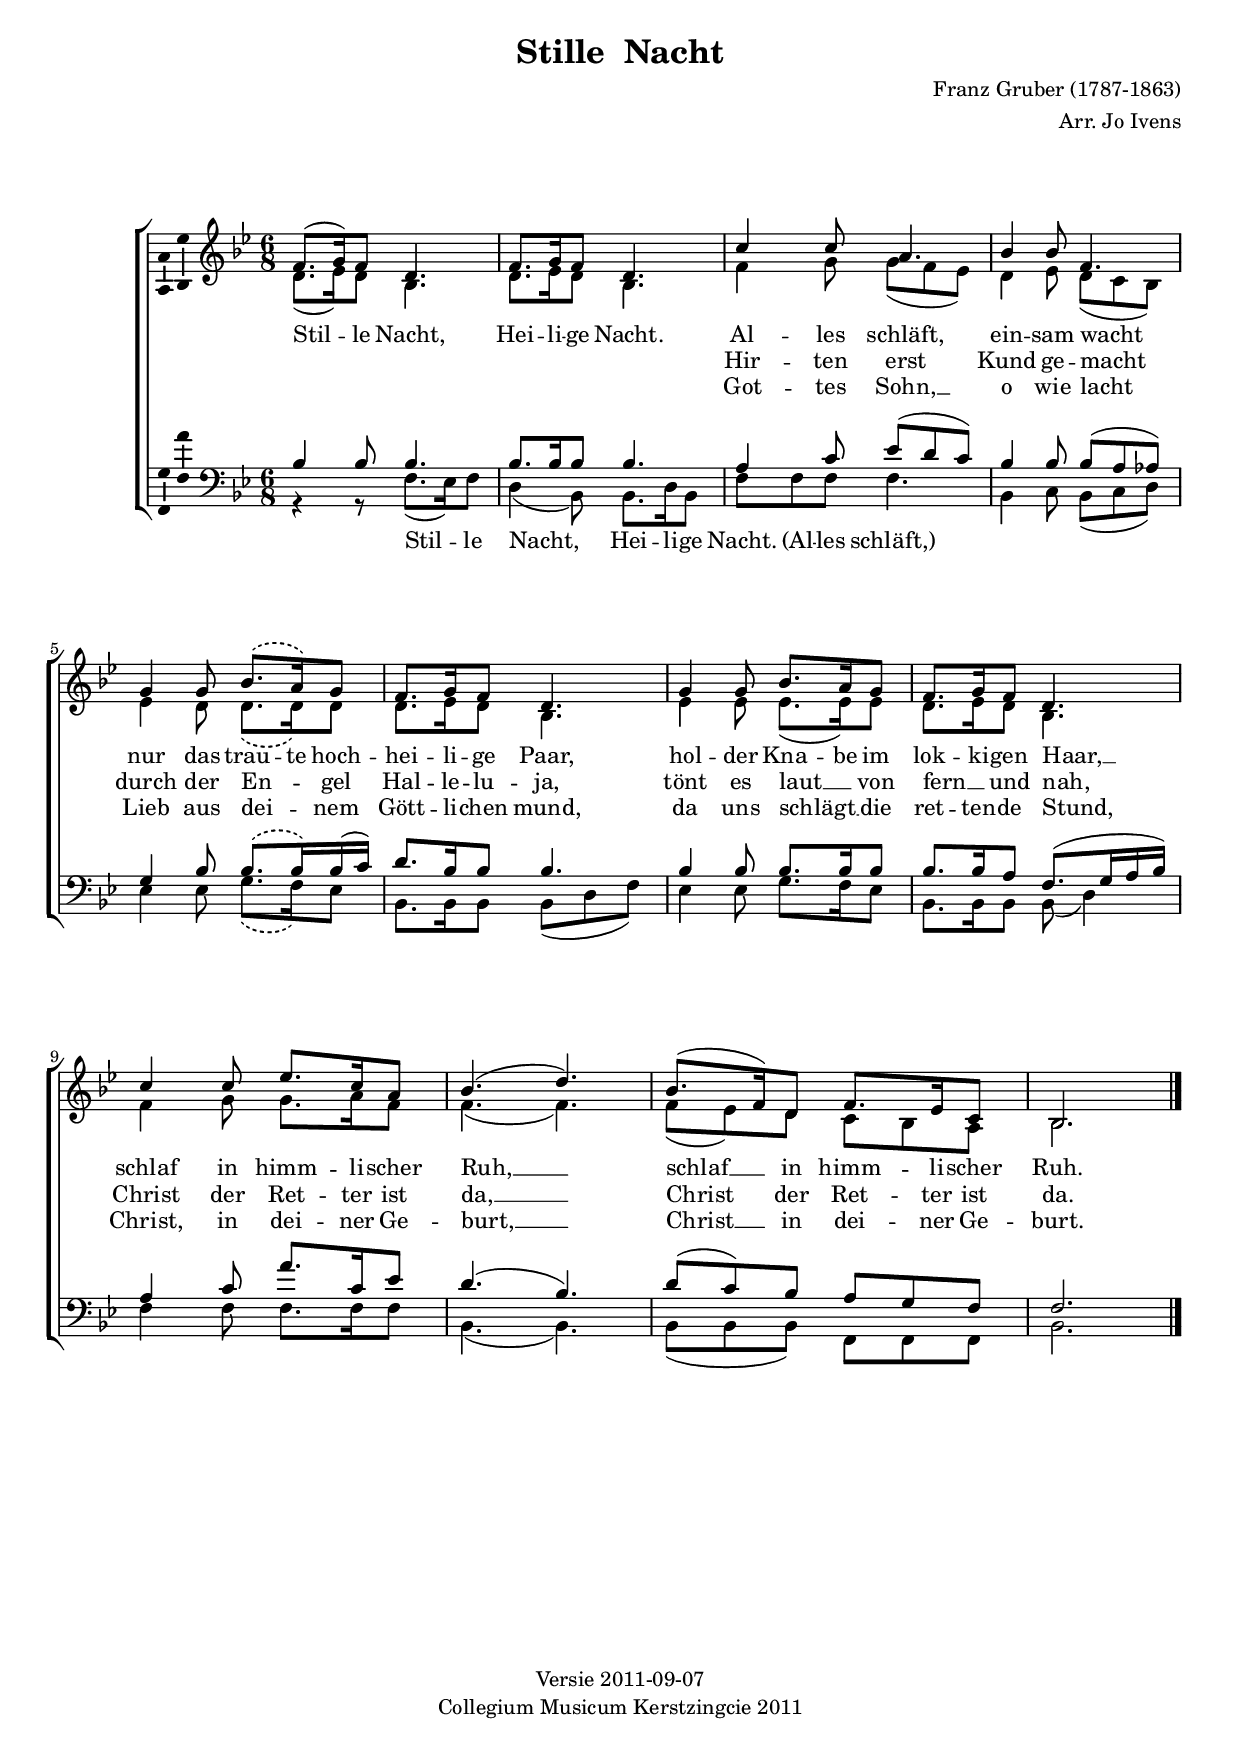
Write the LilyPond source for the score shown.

\version "2.12.3"
\version "2.12.3"

\header {
  title = "Stille  Nacht"
  composer = "Franz Gruber (1787-1863)"
  arranger = "Arr. Jo Ivens"
}

soprano = { 
  \time 6/8 
  \key bes \major 
  f'8.( g'16) f'8 d'4. | 
  f'8. g'16 f'8 d'4. |   
  c''4 c''8 a'4. |       
  bes'4 bes'8 f'4. |     \break

  % Abuse phrasing slur: it doesn't affect lyrics
  \phrasingSlurDashed
  g'4 g'8 bes'8.\( a'16\) g'8 |
  f'8. g'16 f'8 d'4. |
  g'4 g'8 bes'8. a'16 g'8 |
  f'8. g'16 f'8 d'4. |

  c''4 c''8 ees''8. c''16 a'8 |
  bes'4.( d''4.) |
  bes'8.( f'16) d'8 f'8. ees'16 c'8 |
  bes2. |
  \bar "|."
}

alto = {
  \key bes \major
  d'8.( ees'16) d'8 bes4. |
  d'8. ees'16 d'8 bes4. |
  f'4 g'8 g'8( f'8 ees'8) |
  d'4 ees'8 d'8( c'8 bes8) |
          
  % Abuse phrasing slur: it doesn't affect lyrics
  \phrasingSlurDashed
  ees'4 d'8 d'8.\( d'16\) d'8 |
  d'8. ees'16 d'8 bes4. |
  ees'4 ees'8 ees'8.( ees'16) ees'8 |
  d'8. ees'16 d'8 bes4. |

  f'4 g'8 g'8. a'16 f'8 |
  f'4.( f'4.) |
  f'8( ees'8) d'8 c'8 bes8 a8 |
  bes2. |
  \bar "|."
}

dynamics = {
  s8.\p s16 s2 
  s8.\pp s16 s2 
  s4\p s2 
  s4\pp s2

  s2. 
  s8. s16\> s8\! s4.
  s4 s8 s8.\< s16 s8\!
  s8 s8\> s8\! s4.

  s2. 
  s4.\< s4.\! 
  s8.\> s16 s8 s8 s8 s8\!
  s2.
}

tenor = {
  \key bes \major 
  \clef "treble_8"
  bes4 bes8 bes4. |
  bes8. bes16 bes8 bes4. |
  a4 c'8 ees'8( d'8 c'8) |
  bes4 bes8 bes8( a8 as8) |

  % Abuse phrasing slur: it doesn't affect lyrics
  \phrasingSlurDashed
  g4 bes8 bes8.\( bes16\) bes16( c'16) |
  d'8. bes16 bes8 bes4. |
  bes4 bes8 bes8. bes16 bes8 |
  bes8. bes16 a8 f8.( g16 a16 bes16) |

  a4 c'8 a'8. c'16 ees'8 |
  d'4.( bes4.) |
  d'8( c'8) bes8 a8 g8 f8 |
  f2. |
  \bar "|."
}

bass = {
  \key bes \major 
  \clef bass
  r4 r8 f8.( ees16) f8 |
  d4( bes,8) bes,8. d16 bes,8 |
  f8 f8 f8 f4. |
  bes,4 c8 bes,8( c8 d8) |

  % Abuse phrasing slur: it doesn't affect lyrics
  \phrasingSlurDashed
  ees4 ees8 g8.\( f16\) ees8 |
  bes,8. bes,16 bes,8 bes,8( d8 f8) |
  ees4 ees8 g8. f16 ees8 |
  bes,8. bes,16 bes,8 bes,8( d4) |

  f4 f8 f8. f16 f8 |
  bes,4. ( bes,4. ) |
  bes,8( bes,8 bes,8) f,8 f,8 f,8 |
  bes,2. |
  \bar "|."
}

verseOne = \lyricmode {
  Stil -- le Nacht,
  Hei -- li -- ge Nacht.
  Al -- les schläft,
  ein -- sam 
    \once \override LyricText #'self-alignment-X = #-1
    wacht
  nur das trau -- te hoch --
  hei -- li -- ge Paar,
  hol -- der Kna -- be im 
  lok -- ki -- gen 
    \once \override LyricText #'self-alignment-X = #-1
    Haar, __
  schlaf in himm -- li -- scher 
  Ruh, __
  schlaf __ in himm -- li -- scher
  Ruh.
}
verseTwo = \lyricmode {
  % Skip 7 notes
  \repeat unfold 7 { \skip 1 }
  Hir -- ten erst 
  Kund ge -- 
    \once \override LyricText #'self-alignment-X = #-1
    macht
  durch der En -- _ gel 
  Hal -- le -- lu -- ja,
  tönt es laut __ _ von 
  fern __ _ und 
    \once \override LyricText #'self-alignment-X = #-1
    nah,
  Christ der Ret -- ter ist
  da, __
  Christ der Ret -- ter ist
  da.
}

verseThree = \lyricmode {
  % Skip 7 notes
  \repeat unfold 7 { \skip 1 }
  Got -- tes Sohn, __
  o wie 
    \once \override LyricText #'self-alignment-X = #-1
    lacht
  Lieb aus dei -- _ nem
  Gött -- li -- chen mund,
  da uns schlägt __ _ die 
  ret -- ten -- de 
    \once \override LyricText #'self-alignment-X = #-1
    Stund,
  Christ, in dei -- ner Ge -- 
  burt, __
  Christ __ in dei -- ner Ge --
  burt.
}

verseOneBass = \lyricmode {
  Stil -- le Nacht,
  Hei -- li -- ge Nacht.
  "(Al" -- les "schläft,)"
}


\header {
  title = "Stille  Nacht"
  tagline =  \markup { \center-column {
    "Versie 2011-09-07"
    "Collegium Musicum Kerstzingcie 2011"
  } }
}

#(set-global-staff-size 18)

\score {
  \new ChoirStaff <<
    \new Dynamics { \dynamics }
    \new Staff = "Upper" <<
      \new Voice = "vSoprano" { 
        % Move sopranos' ambitus a bit to the right of the altos'.
        \override Ambitus #'X-offset = #2.0
        % voiceOne has its note stems pointing upwards
        \voiceOne \soprano 
      }
      \new Voice = "vAlto" { \voiceTwo \alto }
    >>

    \new Lyrics \lyricsto "vSoprano" { \verseOne }
    \new Lyrics \lyricsto "vSoprano" { \verseTwo }
    \new Lyrics \lyricsto "vSoprano" { \verseThree }

    \new Staff = "lower" <<
      \new Voice = "vTenor" { 
        \override Ambitus #'X-offset = #2.0
        \voiceOne \tenor 
    }
      \new Voice = "vBass" { \voiceTwo \bass }
    >>
      \new Lyrics \lyricsto "vBass" { \verseOneBass }
  >>

  \layout { 
    \context { \Voice
      \consists "Ambitus_engraver"
    }
    \context { \Staff 
      \override VerticalAxisGroup #'minimum-Y-extent = #'(-2 . 2)
    }
    \context { \Lyrics 
      \override VerticalAxisGroup #'Y-extent = #'(-0.1 . 0.1)
      \override VerticalAxisGroup #'minimum-Y-extent = #'(0 . 0)
    }
    \context {
      \ChoirStaff
      \accepts Dynamics
    }
    % define Dynamics context
    \context {
      \type "Engraver_group"
      \name Dynamics
      \alias Voice
      \consists "Output_property_engraver"
      \consists "Piano_pedal_engraver"
      \consists "Script_engraver"
      \consists "New_dynamic_engraver"
      \consists "Dynamic_align_engraver"
      \consists "Text_engraver"
      \consists "Skip_event_swallow_translator"
      \consists "Axis_group_engraver"

      pedalSustainStrings = #'("Ped." "*Ped." "*")
      pedalUnaCordaStrings = #'("una corda" "" "tre corde")
      \override DynamicLineSpanner #'Y-offset = #0
      \override TextScript #'font-size = #2
      \override TextScript #'font-shape = #'italic
      \override VerticalAxisGroup #'minimum-Y-extent = #'(-1 . 1)
    }
    % modify PianoStaff context to accept Dynamics context
  }
}
